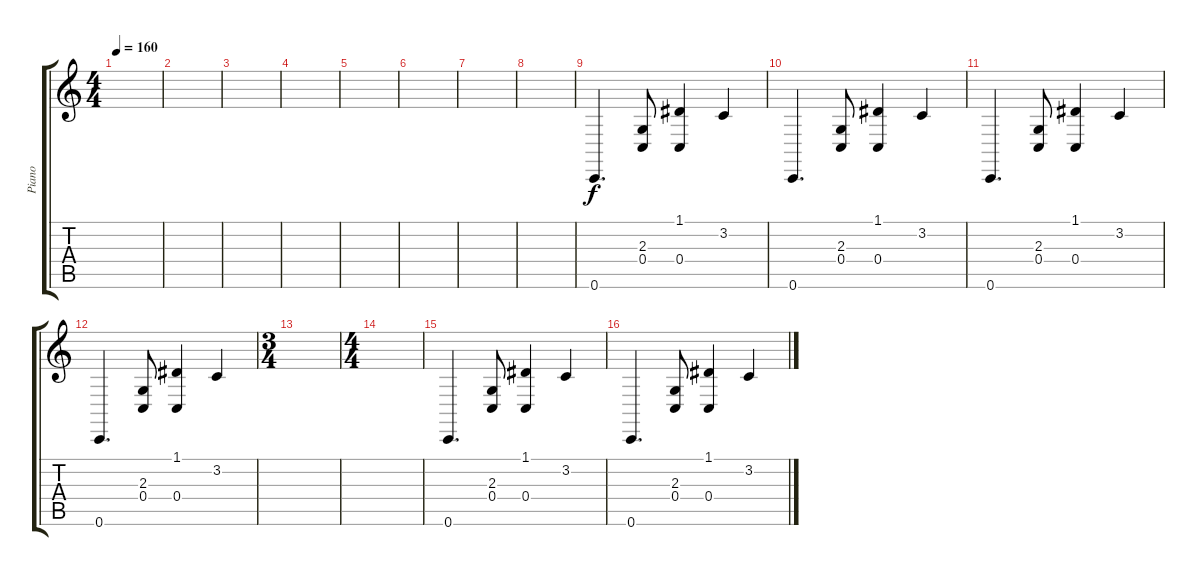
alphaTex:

\track ("Piano" "Piano") {instrument electricgrandpiano}
\staff {score tabs}
\tuning (D4 A3 F3 C3 G2 C2) {hide}
\ts (4 4)
\tempo 160
\clef g2
\ks c
|
|
|
|
|
|
|
|
0.6.4{d} (2.3 0.4).8 (1.1 0.4).4 3.2.4 |
0.6.4{d} (2.3 0.4).8 (1.1 0.4).4 3.2.4 |
0.6.4{d} (2.3 0.4).8 (1.1 0.4).4 3.2.4 |
0.6.4{d} (2.3 0.4).8 (1.1 0.4).4 3.2.4 |
\ts (3 4)
|
\ts (4 4)
|
0.6.4{d} (2.3 0.4).8 (1.1 0.4).4 3.2.4 |
0.6.4{d} (2.3 0.4).8 (1.1 0.4).4 3.2.4
